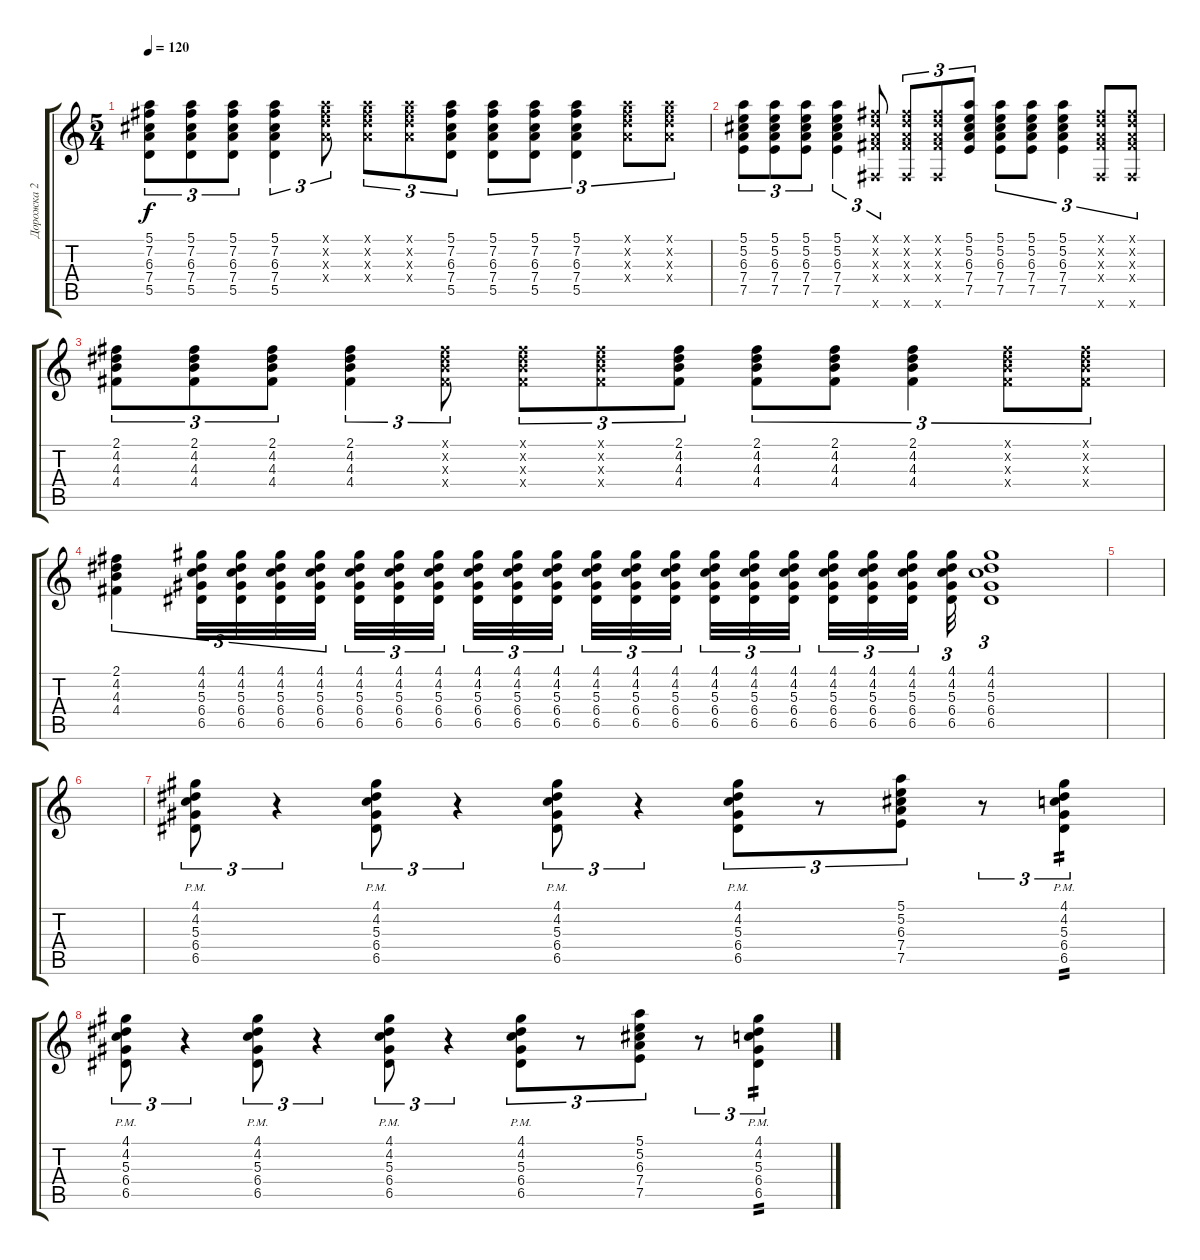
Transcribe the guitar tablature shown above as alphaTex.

\track ("Дорожка 2" "Дорожка 2") {instrument acousticguitarnylon}
\staff {score tabs}
\tuning (E4 B3 G3 D3 A2 E2) {hide}
\ts (5 4)
\tempo 120
\clef g2
\ks c
(5.1 7.2 6.3 7.4 5.5).8{tu (3 2) dy f} (5.1 7.2 6.3 7.4 5.5).8{tu (3 2)} (5.1 7.2 6.3 7.4 5.5).8{tu (3 2)} (5.1 7.2 6.3 7.4 5.5).4{tu (3 2)} (5.1{x} 7.2{x} 7.3{x} 7.4{x}).8{tu (3 2)} (5.1{x} 7.2{x} 7.3{x} 7.4{x}).8{tu (3 2)} (5.1{x} 7.2{x} 7.3{x} 7.4{x}).8{tu (3 2)} (5.1 7.2 6.3 7.4 5.5).8{tu (3 2)} (5.1 7.2 6.3 7.4 5.5).8{tu (3 2)} (5.1 7.2 6.3 7.4 5.5).8{tu (3 2)} (5.1 7.2 6.3 7.4 5.5).4{tu (3 2)} (5.1{x} 7.2{x} 7.3{x} 7.4{x}).8{tu (3 2)} (5.1{x} 7.2{x} 7.3{x} 7.4{x}).8{tu (3 2)} |
(5.1 5.2 6.3 7.4 7.5).8{tu (3 2)} (5.1 5.2 6.3 7.4 7.5).8{tu (3 2)} (5.1 5.2 6.3 7.4 7.5).8{tu (3 2)} (5.1 5.2 6.3 7.4 7.5).4{tu (3 2)} (2.1{x} 3.2{x} 2.3{x} 4.4{x} 2.6{x}).8{tu (3 2)} (2.1{x} 3.2{x} 2.3{x} 4.4{x} 2.6{x}).8{tu (3 2)} (2.1{x} 3.2{x} 2.3{x} 4.4{x} 2.6{x}).8{tu (3 2)} (5.1 5.2 6.3 7.4 7.5).8{tu (3 2)} (5.1 5.2 6.3 7.4 7.5).8{tu (3 2)} (5.1 5.2 6.3 7.4 7.5).8{tu (3 2)} (5.1 5.2 6.3 7.4 7.5).4{tu (3 2)} (2.1{x} 3.2{x} 2.3{x} 4.4{x} 2.6{x}).8{tu (3 2)} (2.1{x} 3.2{x} 2.3{x} 4.4{x} 2.6{x}).8{tu (3 2)} |
(2.1 4.2 4.3 4.4).8{tu (3 2)} (2.1 4.2 4.3 4.4).8{tu (3 2)} (2.1 4.2 4.3 4.4).8{tu (3 2)} (2.1 4.2 4.3 4.4).4{tu (3 2)} (2.1{x} 4.2{x} 4.3{x} 4.4{x}).8{tu (3 2)} (2.1{x} 4.2{x} 4.3{x} 4.4{x}).8{tu (3 2)} (2.1{x} 4.2{x} 4.3{x} 4.4{x}).8{tu (3 2)} (2.1 4.2 4.3 4.4).8{tu (3 2)} (2.1 4.2 4.3 4.4).8{tu (3 2)} (2.1 4.2 4.3 4.4).8{tu (3 2)} (2.1 4.2 4.3 4.4).4{tu (3 2)} (2.1{x} 4.2{x} 4.3{x} 4.4{x}).8{tu (3 2)} (2.1{x} 4.2{x} 4.3{x} 4.4{x}).8{tu (3 2)} |
(2.1 4.2 4.3 4.4).4{tu (3 2)} (4.1 4.2 5.3 6.4 6.5).32{tu (3 2)} (4.1 4.2 5.3 6.4 6.5).32{tu (3 2)} (4.1 4.2 5.3 6.4 6.5).32{tu (3 2)} (4.1 4.2 5.3 6.4 6.5).32{tu (3 2)} (4.1 4.2 5.3 6.4 6.5).32{tu (3 2)} (4.1 4.2 5.3 6.4 6.5).32{tu (3 2)} (4.1 4.2 5.3 6.4 6.5).32{tu (3 2) beam splitsecondary} (4.1 4.2 5.3 6.4 6.5).32{tu (3 2)} (4.1 4.2 5.3 6.4 6.5).32{tu (3 2)} (4.1 4.2 5.3 6.4 6.5).32{tu (3 2) beam splitsecondary} (4.1 4.2 5.3 6.4 6.5).32{tu (3 2)} (4.1 4.2 5.3 6.4 6.5).32{tu (3 2)} (4.1 4.2 5.3 6.4 6.5).32{tu (3 2) beam splitsecondary} (4.1 4.2 5.3 6.4 6.5).32{tu (3 2)} (4.1 4.2 5.3 6.4 6.5).32{tu (3 2)} (4.1 4.2 5.3 6.4 6.5).32{tu (3 2)} (4.1 4.2 5.3 6.4 6.5).32{tu (3 2)} (4.1 4.2 5.3 6.4 6.5).32{tu (3 2)} (4.1 4.2 5.3 6.4 6.5).32{tu (3 2) beam splitsecondary} (4.1 4.2 5.3 6.4 6.5).32{tu (3 2)} (4.1 4.2 5.3 6.4 6.5).1{tu (3 2)} |
|
|
(4.1{pm} 4.2 5.3 6.4 6.5).8{tu (3 2)} r.4{tu (3 2)} (4.1{pm} 4.2 5.3 6.4 6.5).8{tu (3 2)} r.4{tu (3 2)} (4.1{pm} 4.2 5.3 6.4 6.5).8{tu (3 2)} r.4{tu (3 2)} (4.1{pm} 4.2 5.3 6.4 6.5).8{tu (3 2)} r.8{tu (3 2)} (5.1 5.2 6.3 7.4 7.5).8{tu (3 2)} r.8{tu (3 2)} (4.1{pm} 4.2 5.3 6.4 6.5).4{tu (3 2) tp 2} |
(4.1{pm} 4.2 5.3 6.4 6.5).8{tu (3 2)} r.4{tu (3 2)} (4.1{pm} 4.2 5.3 6.4 6.5).8{tu (3 2)} r.4{tu (3 2)} (4.1{pm} 4.2 5.3 6.4 6.5).8{tu (3 2)} r.4{tu (3 2)} (4.1{pm} 4.2 5.3 6.4 6.5).8{tu (3 2)} r.8{tu (3 2)} (5.1 5.2 6.3 7.4 7.5).8{tu (3 2)} r.8{tu (3 2)} (4.1{pm} 4.2 5.3 6.4 6.5).4{tu (3 2) tp 2}
